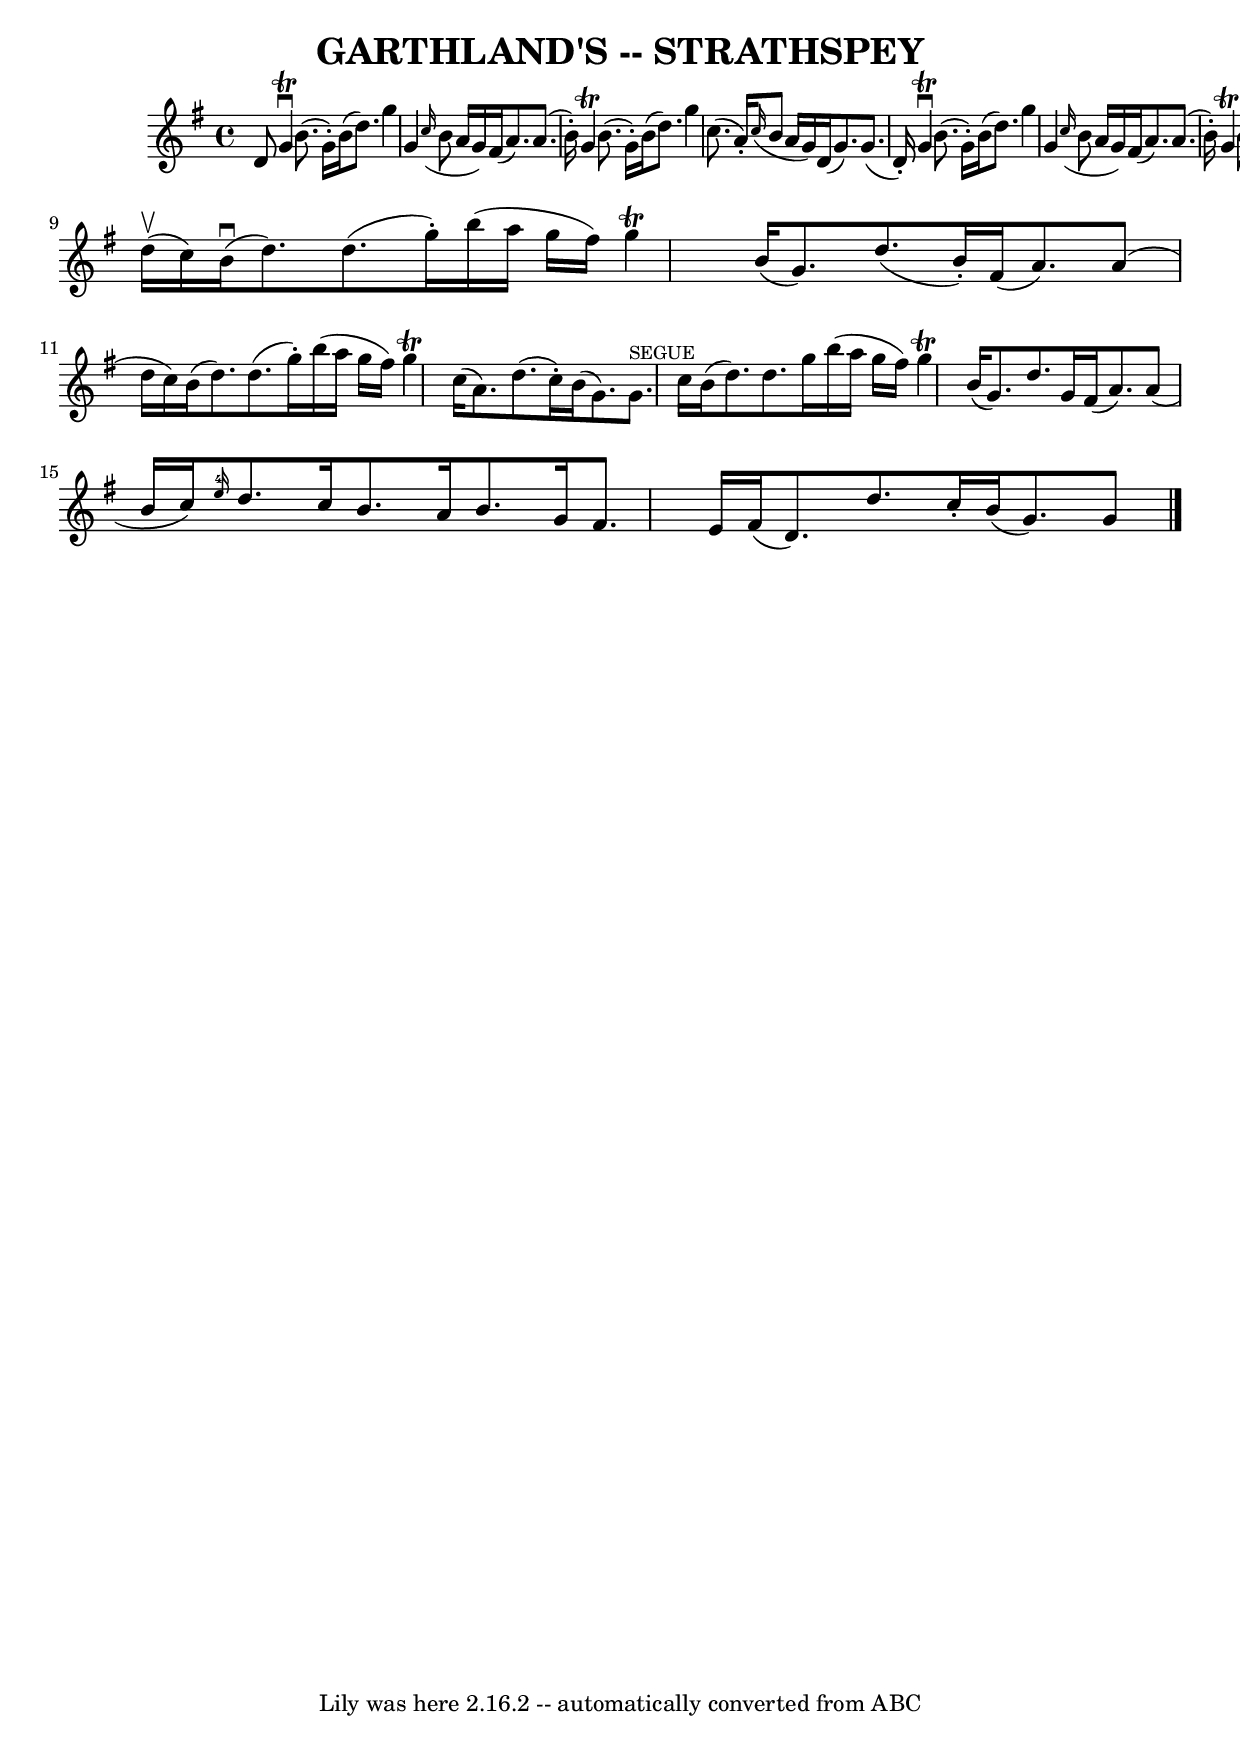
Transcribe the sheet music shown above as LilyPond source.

\version "2.7.40"
\include "Mammoth.ily"
\header {
	book = "Ryan's Mammoth Collection of Fiddle Tunes"
	crossRefNumber = "1"
	footnotes = ""
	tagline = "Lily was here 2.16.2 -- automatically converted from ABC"
	title = "GARTHLAND'S -- STRATHSPEY"
}
voicedefault =  {
\set Score.defaultBarType = "empty"

 \override Staff.TimeSignature #'style = #'C
 \time 4/4 \key g \major d'8        |
 g'4^\downbow^\trill b'8. (
 g'16 -.) b'16 (d''8.) g''4    |
 g'4    \grace { c''16 
(} b'8 a'16 g'16) fis'16 (a'8.) a'8. (b'16 -.)       
|
 g'4^\trill b'8. (g'16 -.) b'16 (d''8.) g''4    
|
 c''8. (a'16 -.)   \grace { c''16 (} b'8 a'16 g'16  
-) d'16 (g'8.) g'8. (d'16 -.)   |
     |
 g'4 
^\downbow^\trill b'8. (g'16 -.) b'16 (d''8.) g''4    |
  
 g'4    \grace { c''16 (} b'8 a'16 g'16) fis'16 (a'8.)   
a'8. (b'16 -.)       |
 g'4^\trill b'8. (g'16 -.) b'16 (
 d''8.) g''4    |
 c''8. (a'16 -.)   \grace { c''16 (}   
b'8 a'16 g'16) d'16 (g'8.) g'8    \bar "|." d''16 
(^\upbow c''16)       |
 b'16 (^\downbow d''8.) d''8. (
g''16 -.) b''16 (a''16 g''16 fis''16) g''4^\trill   |
 
 b'16 (g'8.) d''8. (b'16 -.) fis'16 (a'8.) a'8 (
d''16 c''16)       |
 b'16 (d''8.) d''8. (g''16 -.)  
 b''16 (a''16 g''16 fis''16) g''4^\trill   |
 c''16 (
a'8.) d''8. (c''16 -.) b'16 (g'8.) g'8.^\segue c''16  
  |
     |
 b'16 (d''8.) d''8. g''16 b''16 (
a''16 g''16 fis''16) g''4^\trill   |
 b'16 (g'8.)   
d''8. g'16 fis'16 (a'8.) a'8 (b'16 c''16)       |
 
  \grace { e''16-4 } d''8. c''16 b'8. a'16 b'8. g'16    
fis'8. e'16    |
 fis'16 (d'8.) d''8. c''16 -.   |
 
 b'16 (g'8.) g'8    \bar "|."   
}

\score{
    <<

	\context Staff="default"
	{
	    \voicedefault 
	}

    >>
	\layout {
	}
	\midi {}
}
